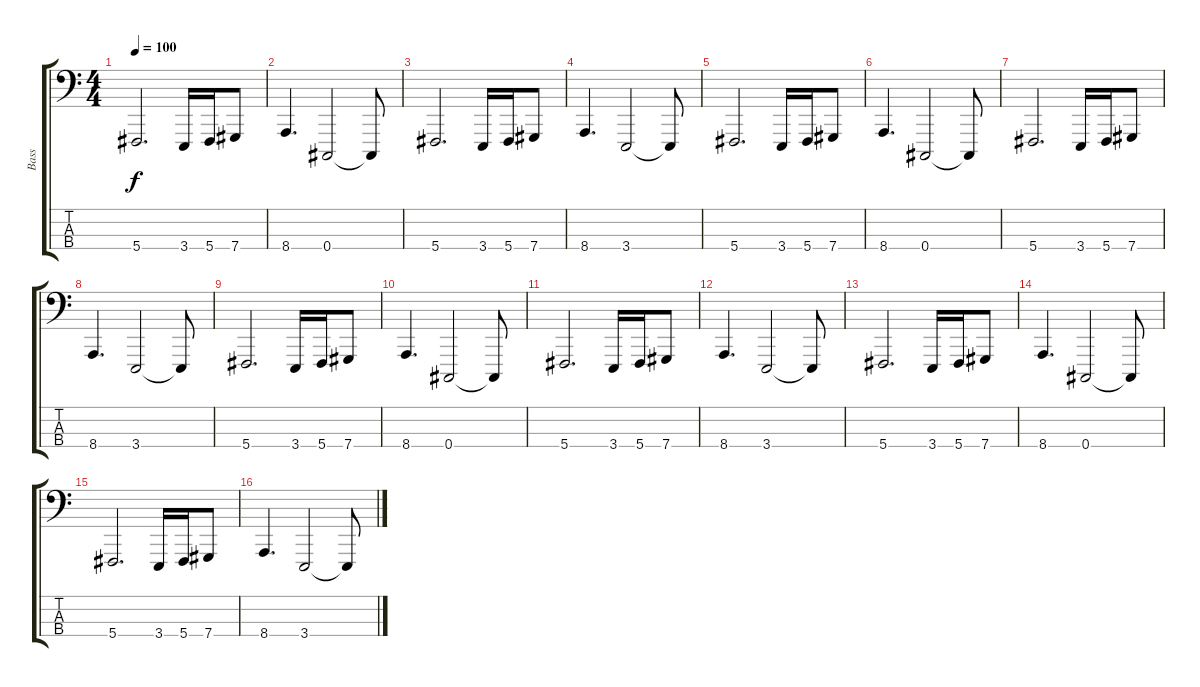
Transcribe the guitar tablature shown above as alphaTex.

\track ("Bass" "Bass") {instrument lead2sawtooth}
\staff {score tabs}
\tuning (Gb2 Db2 Ab1 Db1) {hide}
\ts (4 4)
\tempo 100
\clef f4
\ks c
5.4.2{d dy f} 3.4.16 5.4.16 7.4.8 |
8.4.4{d} 0.4.2 0.4{t}.8 |
5.4.2{d} 3.4.16 5.4.16 7.4.8 |
8.4.4{d} 3.4.2 3.4{t}.8 |
5.4.2{d} 3.4.16 5.4.16 7.4.8 |
8.4.4{d} 0.4.2 0.4{t}.8 |
5.4.2{d} 3.4.16 5.4.16 7.4.8 |
8.4.4{d} 3.4.2 3.4{t}.8 |
5.4.2{d} 3.4.16 5.4.16 7.4.8 |
8.4.4{d} 0.4.2 0.4{t}.8 |
5.4.2{d} 3.4.16 5.4.16 7.4.8 |
8.4.4{d} 3.4.2 3.4{t}.8 |
5.4.2{d} 3.4.16 5.4.16 7.4.8 |
8.4.4{d} 0.4.2 0.4{t}.8 |
5.4.2{d} 3.4.16 5.4.16 7.4.8 |
8.4.4{d} 3.4.2 3.4{t}.8
